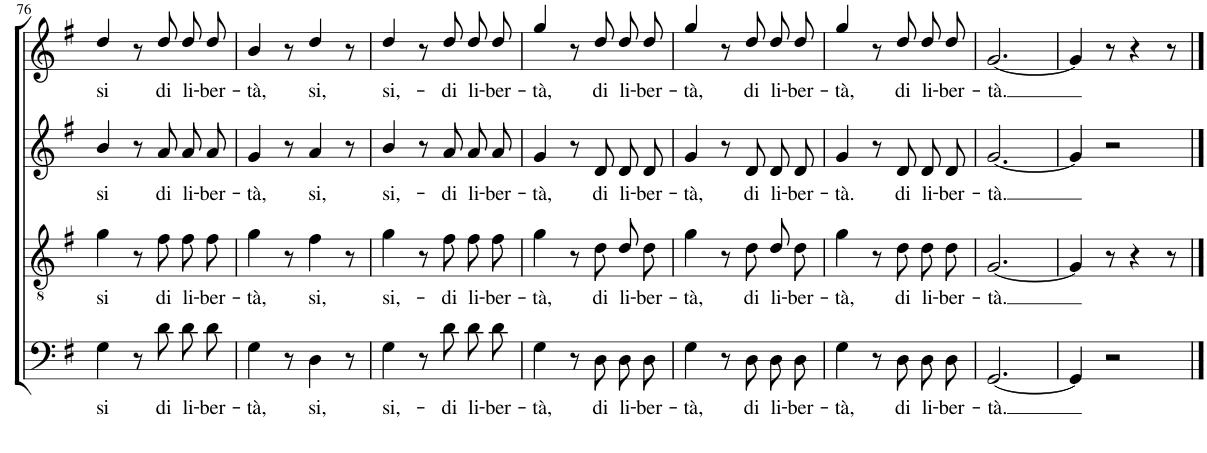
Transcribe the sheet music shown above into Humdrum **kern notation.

**kern	**text	**kern	**text	**kern	**text	**kern	**text
*part4	*part4	*part3	*part3	*part2	*part2	*part1	*part1
*staff4	*staff4	*staff3	*staff3	*staff2	*staff2	*staff1	*staff1
*I"Bass	*	*I"Tenor	*	*I"Alto	*	*I"Soprano	*
*	*	*I'T	*	*	*	*	*
!!LO:PB:g=z
*clefF4	*	*clefGv2	*	*clefG2	*	*clefG2	*
*Trd7c12	*	*	*	*Trd1c2	*	*	*
*k[f#]	*	*k[f#]	*	*k[f#]	*	*k[f#]	*
*M6/8	*	*M6/8	*	*M6/8	*	*M6/8	*
=76	=76	=76	=76	=76	=76	=76	=76
!	!LO:LY:b	!	!LO:LY:b	!	!LO:LY:b	!	!LO:LY:b
4G\	si	4g\	si	4b/	si	4dd/	si
8r	.	8r	.	8r	.	8r	.
!	!LO:LY:b	!	!LO:LY:b	!	!LO:LY:b	!	!LO:LY:b
8d\L	di	8f#\L	di	8a/L	di	8dd/L	di
!	!LO:LY:b	!	!LO:LY:b	!	!LO:LY:b	!	!LO:LY:b
8d\	li-	8f#\	li-	8a/	li-	8dd/	li-
!	!LO:LY:b	!	!LO:LY:b	!	!LO:LY:b	!	!LO:LY:b
8d\J	-ber-	8f#\J	-ber-	8a/J	-ber-	8dd/J	-ber-
=77	=77	=77	=77	=77	=77	=77	=77
!	!LO:LY:b	!	!LO:LY:b	!	!LO:LY:b	!	!LO:LY:b
4G\	-tà,	4g\	-tà,	4g/	-tà,	4b/	-tà,
8r	.	8r	.	8r	.	8r	.
!	!LO:LY:b	!	!LO:LY:b	!	!LO:LY:b	!	!LO:LY:b
4D\	si,	4f#\	si,	4a/	si,	4dd/	si,
8r	.	8r	.	8r	.	8r	.
=78	=78	=78	=78	=78	=78	=78	=78
!	!LO:LY:b	!	!LO:LY:b	!	!LO:LY:b	!	!LO:LY:b
4G\	si,-	4g\	si,-	4b/	si,-	4dd/	si,-
8r	.	8r	.	8r	.	8r	.
!	!LO:LY:b	!	!LO:LY:b	!	!LO:LY:b	!	!LO:LY:b
8d\L	-di	8f#\L	-di	8a/L	-di	8dd/L	-di
!	!LO:LY:b	!	!LO:LY:b	!	!LO:LY:b	!	!LO:LY:b
8d\	li-	8f#\	li-	8a/	li-	8dd/	li-
!	!LO:LY:b	!	!LO:LY:b	!	!LO:LY:b	!	!LO:LY:b
8d\J	-ber-	8f#\J	-ber-	8a/J	-ber-	8dd/J	-ber-
=79	=79	=79	=79	=79	=79	=79	=79
!	!LO:LY:b	!	!LO:LY:b	!	!LO:LY:b	!	!LO:LY:b
4G\	-tà,	4g\	-tà,	4g/	-tà,	4gg/	-tà,
8r	.	8r	.	8r	.	8r	.
!	!LO:LY:b	!	!LO:LY:b	!	!LO:LY:b	!	!LO:LY:b
8D\L	di	8d\L	di	8d/L	di	8dd/L	di
!	!LO:LY:b	!	!LO:LY:b	!	!LO:LY:b	!	!LO:LY:b
8D\	li-	8d\	li-	8d/	li-	8dd/	li-
!	!LO:LY:b	!	!LO:LY:b	!	!LO:LY:b	!	!LO:LY:b
8D\J	-ber-	8d\J	-ber-	8d/J	-ber-	8dd/J	-ber-
=80	=80	=80	=80	=80	=80	=80	=80
!	!LO:LY:b	!	!LO:LY:b	!	!LO:LY:b	!	!LO:LY:b
4G\	-tà,	4g\	-tà,	4g/	-tà,	4gg/	-tà,
8r	.	8r	.	8r	.	8r	.
!	!LO:LY:b	!	!LO:LY:b	!	!LO:LY:b	!	!LO:LY:b
8D\L	di	8d\L	di	8d/L	di	8dd/L	di
!	!LO:LY:b	!	!LO:LY:b	!	!LO:LY:b	!	!LO:LY:b
8D\	li-	8d\	li-	8d/	li-	8dd/	li-
!	!LO:LY:b	!	!LO:LY:b	!	!LO:LY:b	!	!LO:LY:b
8D\J	-ber-	8d\J	-ber-	8d/J	-ber-	8dd/J	-ber-
=81	=81	=81	=81	=81	=81	=81	=81
!	!LO:LY:b	!	!LO:LY:b	!	!LO:LY:b	!	!LO:LY:b
4G\	-tà,	4g\	-tà,	4g/	-tà.	4gg/	-tà,
8r	.	8r	.	8r	.	8r	.
!	!LO:LY:b	!	!LO:LY:b	!	!LO:LY:b	!	!LO:LY:b
8D\L	di	8d\L	di	8d/L	di	8dd/L	di
!	!LO:LY:b	!	!LO:LY:b	!	!LO:LY:b	!	!LO:LY:b
8D\	li-	8d\	li-	8d/	li-	8dd/	li-
!	!LO:LY:b	!	!LO:LY:b	!	!LO:LY:b	!	!LO:LY:b
8D\J	-ber-	8d\J	-ber-	8d/J	-ber-	8dd/J	-ber-
=82	=82	=82	=82	=82	=82	=82	=82
!	!LO:LY:b	!	!LO:LY:b	!	!LO:LY:b	!	!LO:LY:b
[2.GG/	-tà.	[2.G/	-tà.	[2.g/	-tà.	[2.g/	-tà.
=83	=83	=83	=83	=83	=83	=83	=83
4GG/]	.	4G/]	.	4g/]	.	4g/]	.
2r	.	8r	.	2r	.	8r	.
.	.	4r	.	.	.	4r	.
.	.	8r	.	.	.	8r	.
==	==	==	==	==	==	==	==
*-	*-	*-	*-	*-	*-	*-	*-
